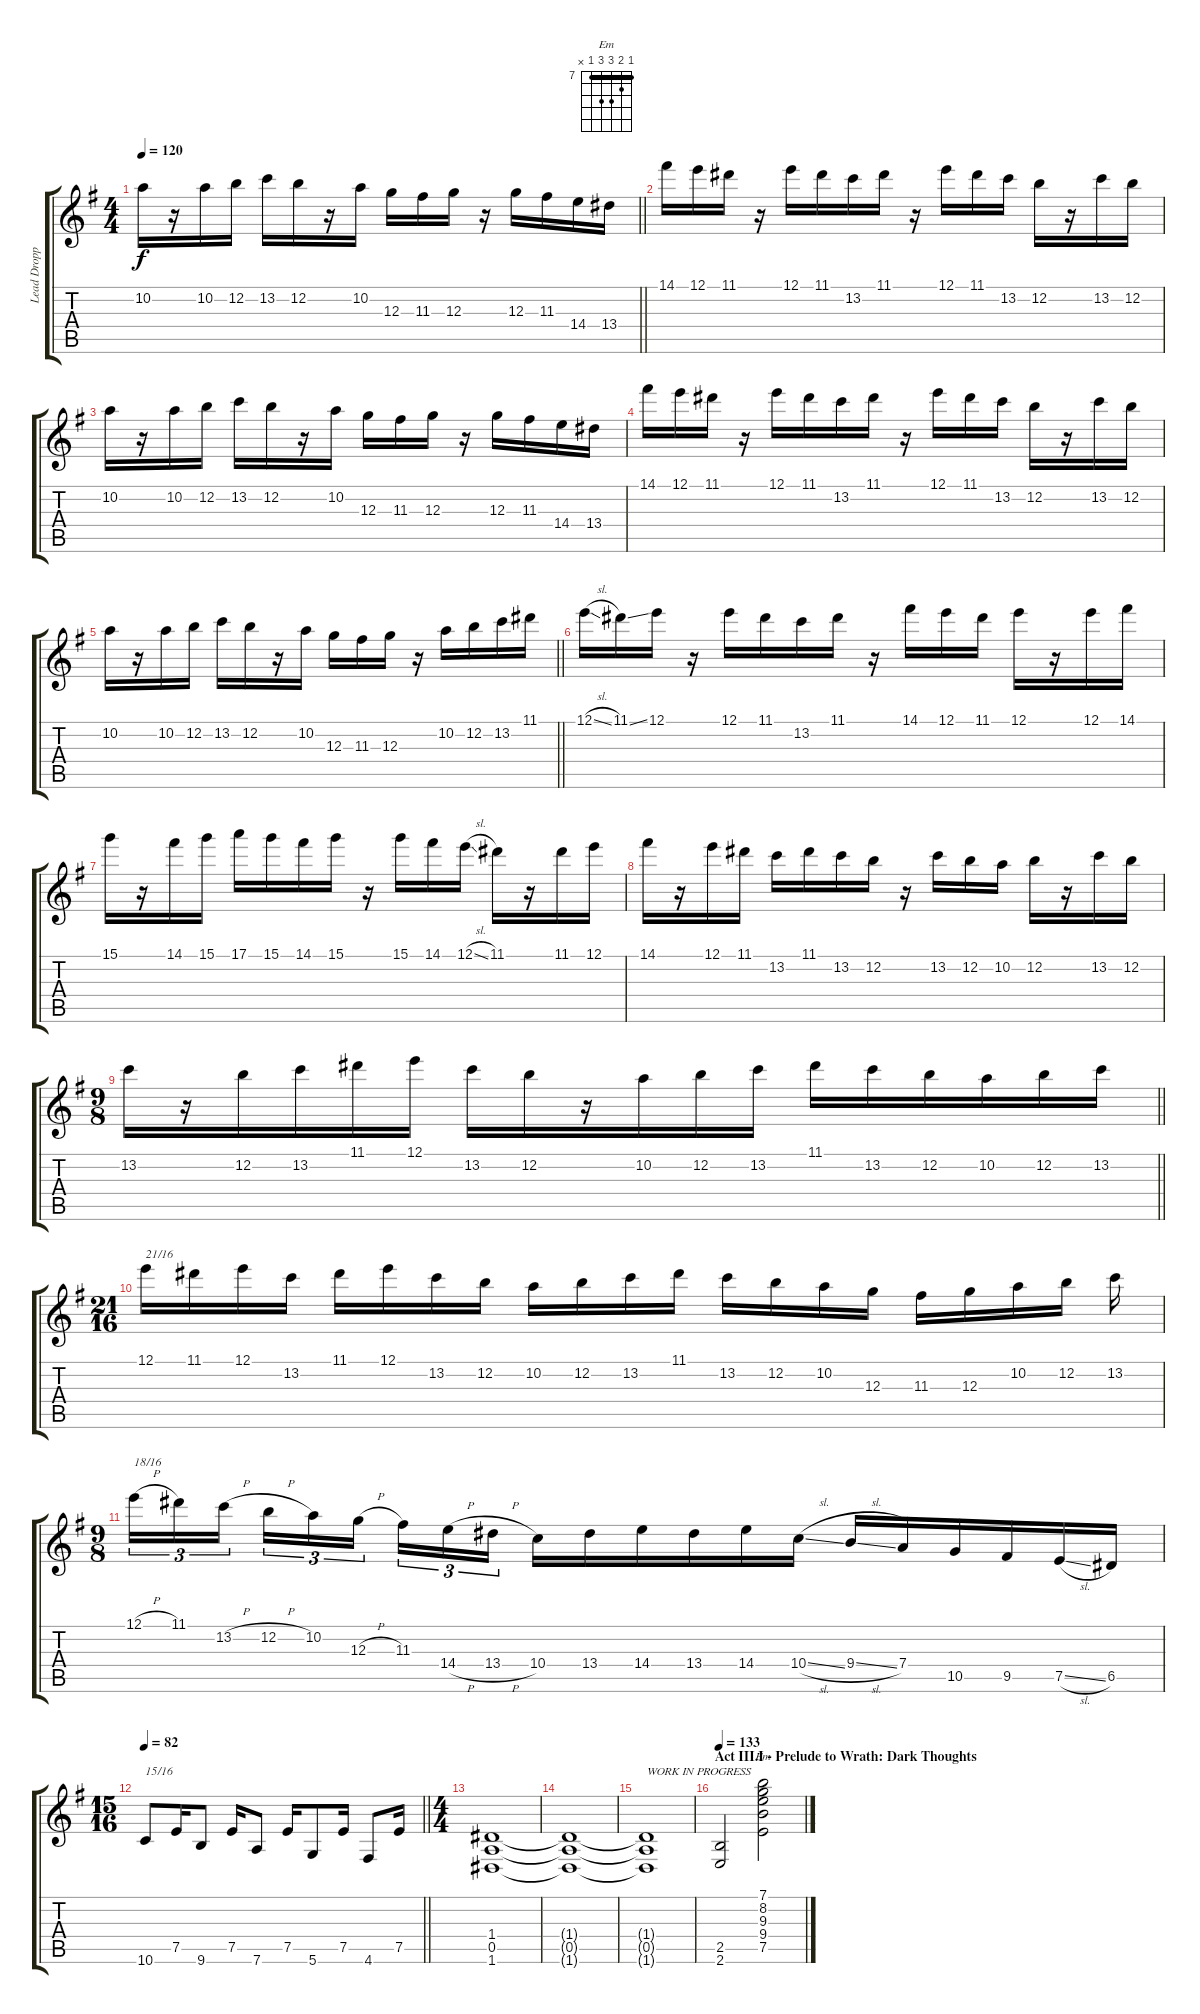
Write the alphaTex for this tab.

\track ("Lead Dropped D " "Lead Dropp") {instrument distortionguitar}
\staff {score tabs}
\tuning (E4 B3 G3 D3 A2 D2) {hide}
\chord ("Em" 7 8 9 9 7 x) {firstfret 7 barre 7}
\ts (4 4)
\tempo 120
\clef g2
\barLineRight lightlight
\ks eminor
10.2.16{dy f} r.16 10.2.16 12.2.16 13.2.16 12.2.16 r.16 10.2.16 12.3.16 11.3.16 12.3.16 r.16 12.3.16 11.3.16 14.4.16 13.4.16 |
14.1.16 12.1.16 11.1.16 r.16 12.1.16 11.1.16 13.2.16 11.1.16 r.16 12.1.16 11.1.16 13.2.16 12.2.16 r.16 13.2.16 12.2.16 |
10.2.16 r.16 10.2.16 12.2.16 13.2.16 12.2.16 r.16 10.2.16 12.3.16 11.3.16 12.3.16 r.16 12.3.16 11.3.16 14.4.16 13.4.16 |
14.1.16 12.1.16 11.1.16 r.16 12.1.16 11.1.16 13.2.16 11.1.16 r.16 12.1.16 11.1.16 13.2.16 12.2.16 r.16 13.2.16 12.2.16 |
\barLineRight lightlight
10.2.16 r.16 10.2.16 12.2.16 13.2.16 12.2.16 r.16 10.2.16 12.3.16 11.3.16 12.3.16 r.16 10.2.16 12.2.16 13.2.16 11.1.16 |
\section ("" "")
12.1{sl}.16 11.1{ss}.16 12.1.16 r.16 12.1.16 11.1.16 13.2.16 11.1.16 r.16 14.1.16 12.1.16 11.1.16 12.1.16 r.16 12.1.16 14.1.16 |
15.1.16 r.16 14.1.16 15.1.16 17.1.16 15.1.16 14.1.16 15.1.16 r.16 15.1.16 14.1.16 12.1{sl}.16 11.1.16 r.16 11.1.16 12.1.16 |
14.1.16 r.16 12.1.16 11.1.16 13.2.16 11.1.16 13.2.16 12.2.16 r.16 13.2.16 12.2.16 10.2.16 12.2.16 r.16 13.2.16 12.2.16 |
\ts (9 8)
\barLineRight lightlight
13.2.16 r.16 12.2.16 13.2.16 11.1.16 12.1.16 13.2.16 12.2.16 r.16 10.2.16 12.2.16 13.2.16 11.1.16 13.2.16 12.2.16 10.2.16 12.2.16 13.2.16 |
\ts (21 16)
12.1.16{txt "21/16"} 11.1.16 12.1.16 13.2.16 11.1.16 12.1.16 13.2.16 12.2.16 10.2.16 12.2.16 13.2.16 11.1.16 13.2.16 12.2.16 10.2.16 12.3.16 11.3.16 12.3.16 10.2.16 12.2.16 13.2.16 |
\ts (9 8)
12.1{h}.16{tu (3 2) txt "18/16"} 11.1.16{tu (3 2)} 13.2{h}.16{tu (3 2) beam splitsecondary} 12.2{h}.16{tu (3 2)} 10.2.16{tu (3 2)} 12.3{h}.16{tu (3 2) beam splitsecondary} 11.3.16{tu (3 2)} 14.4{h}.16{tu (3 2)} 13.4{h}.16{tu (3 2)} 10.4.16 13.4.16 14.4.16 13.4.16 14.4.16 10.4{sl}.16 9.4{sl}.16 7.4.16 10.5.16 9.5.16 7.5{sl}.16 6.5.16 |
\ts (15 16)
\tempo 82
\barLineRight lightlight
10.6.8{txt "15/16"} 7.5.16 9.6.8 7.5.16 7.6.8 7.5.16 5.6.8 7.5.16 4.6.8 7.5.16 |
\ts (4 4)
(1.4 0.5 1.6).1{volume 3} |
(1.4{t} 0.5{t} 1.6{t}).1 |
(1.4{t} 0.5{t} 1.6{t}).1{txt "WORK IN PROGRESS" volume 16} |
\section ("" "Act III.I - Prelude to Wrath: Dark Thoughts")
\tempo 133
(2.5 2.6).2 (7.1 8.2 9.3 9.4 7.5).2{ch "Em"}
